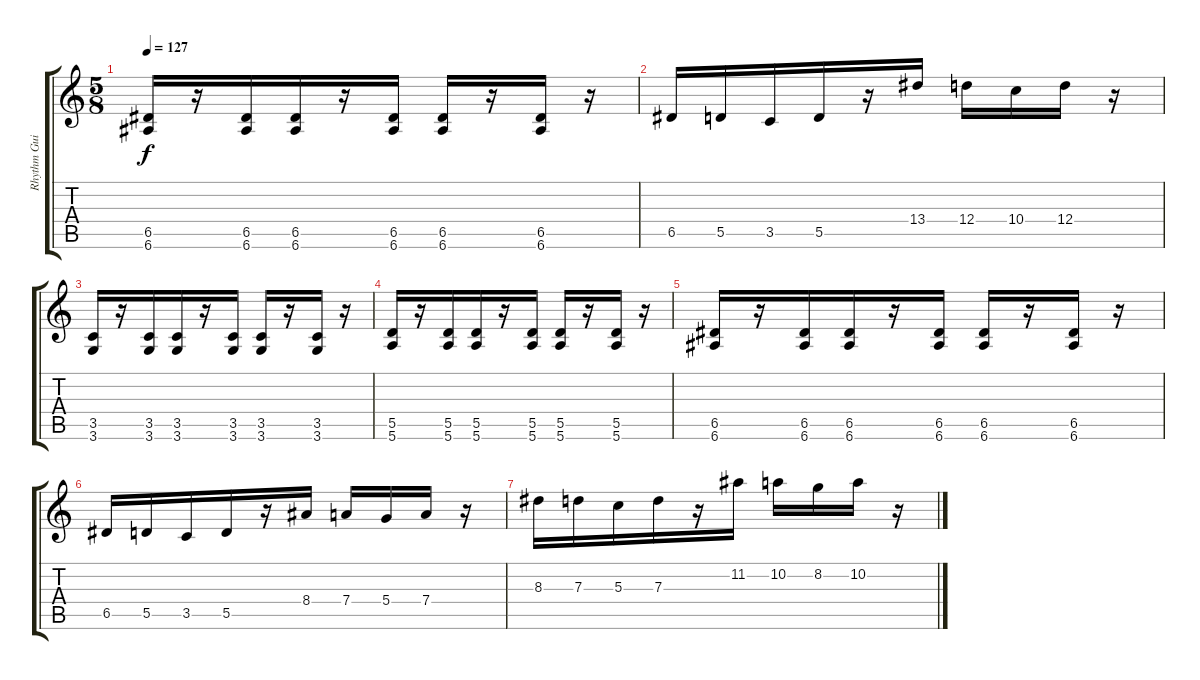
\track ("Rhythm Guitar" "Rhythm Gui") {instrument distortionguitar}
\staff {score tabs}
\tuning (E4 B3 G3 D3 A2 E2) {hide}
\ts (5 8)
\tempo 127
\clef g2
\ks c
(6.5 6.6).16{dy f} r.16 (6.5 6.6).16 (6.5 6.6).16 r.16 (6.5 6.6).16 (6.5 6.6).16 r.16 (6.5 6.6).16 r.16 |
6.5.16 5.5.16 3.5.16 5.5.16 r.16 13.4.16 12.4.16 10.4.16 12.4.16 r.16 |
(3.5 3.6).16 r.16 (3.5 3.6).16 (3.5 3.6).16 r.16 (3.5 3.6).16 (3.5 3.6).16 r.16 (3.5 3.6).16 r.16 |
(5.5 5.6).16 r.16 (5.5 5.6).16 (5.5 5.6).16 r.16 (5.5 5.6).16 (5.5 5.6).16 r.16 (5.5 5.6).16 r.16 |
(6.5 6.6).16 r.16 (6.5 6.6).16 (6.5 6.6).16 r.16 (6.5 6.6).16 (6.5 6.6).16 r.16 (6.5 6.6).16 r.16 |
6.5.16 5.5.16 3.5.16 5.5.16 r.16 8.4.16 7.4.16 5.4.16 7.4.16 r.16 |
8.3.16 7.3.16 5.3.16 7.3.16 r.16 11.2.16 10.2.16 8.2.16 10.2.16 r.16
